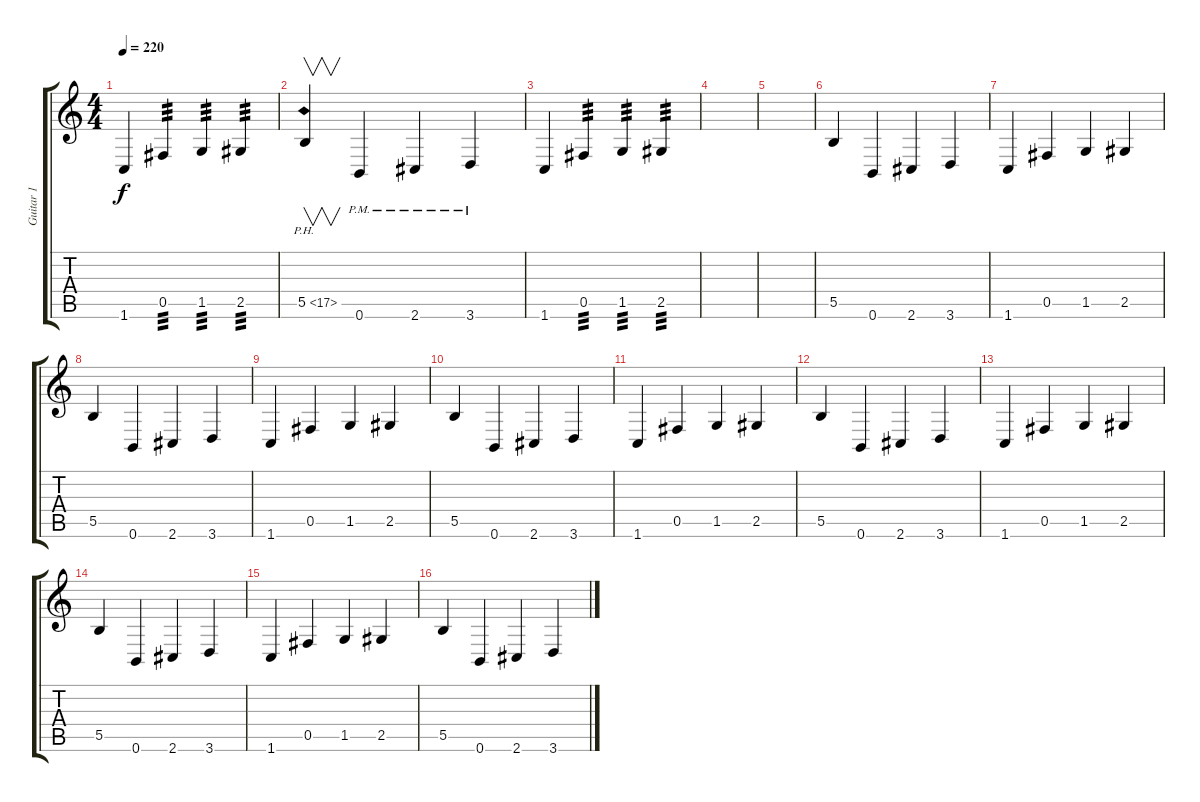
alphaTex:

\track ("Guitar 1" "Guitar 1") {instrument overdrivenguitar}
\staff {score tabs}
\tuning (Db4 Ab3 E3 B2 Gb2 B1) {hide}
\ts (4 4)
\tempo 220
\clef g2
\ks c
1.6.4{dy f} 0.5.4{tp 3} 1.5.4{tp 3} 2.5.4{tp 3} |
5.5{ph 12}.4{v} 0.6{pm}.4 2.6{pm}.4 3.6{pm}.4 |
1.6.4 0.5.4{tp 3} 1.5.4{tp 3} 2.5.4{tp 3} |
|
|
5.5.4 0.6.4 2.6.4 3.6.4 |
1.6.4 0.5.4 1.5.4 2.5.4 |
5.5.4 0.6.4 2.6.4 3.6.4 |
1.6.4 0.5.4 1.5.4 2.5.4 |
5.5.4 0.6.4 2.6.4 3.6.4 |
1.6.4 0.5.4 1.5.4 2.5.4 |
5.5.4 0.6.4 2.6.4 3.6.4 |
1.6.4 0.5.4 1.5.4 2.5.4 |
5.5.4 0.6.4 2.6.4 3.6.4 |
1.6.4 0.5.4 1.5.4 2.5.4 |
5.5.4 0.6.4 2.6.4 3.6.4
